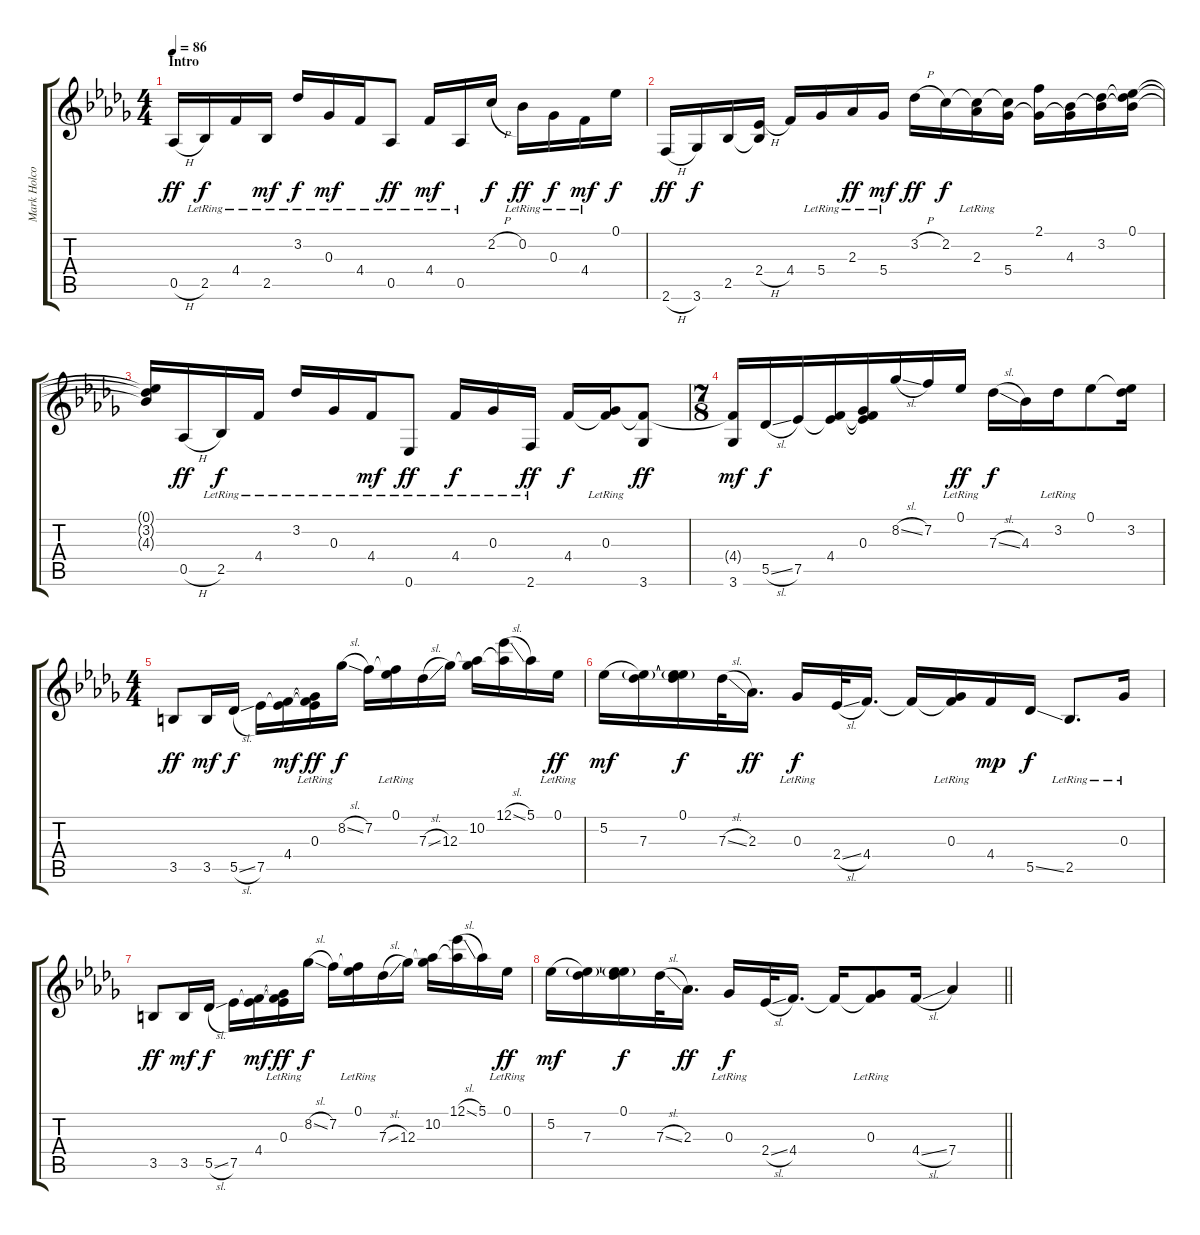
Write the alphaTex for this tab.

\track ("Mark Holcomb - Acoustic Guitar" "Mark Holco") {instrument acousticguitarsteel}
\staff {score tabs}
\tuning (Eb4 Bb3 Gb3 Db3 Ab2 Eb2) {hide}
\ts (4 4)
\section ("" "Intro")
\tempo 86
\clef g2
\ks bbminor
0.5{h}.16{dy ff instrument acousticguitarsteel} 2.5{lr}.16{dy f} 4.4{lr}.16 2.5{lr}.16{dy mf} 3.2{lr}.16{dy f} 0.3{lr}.16{dy mf} 4.4{lr}.16 0.5{lr}.8{dy ff} 4.4{lr}.16{dy mf} 0.5{lr}.16 2.2{h}.16{dy f} 0.2{lr}.16{dy ff} 0.3{lr}.16{dy f} 4.4{lr}.16{dy mf} 0.1.16{dy f} |
2.6{h}.16{dy ff} 3.6.16{dy f} 2.5.16 (2.4{h} 2.5{t}).16 4.4.16 5.4{lr}.16 2.3{lr}.16{dy ff} 5.4{lr}.16{dy mf} 3.2{h}.16{dy ff} 2.2.16{dy f} (2.2{t} 2.3{lr}).16 (2.2{t} 5.4).16 (2.1 5.4{t}).16 (4.3 5.4{t}).16 (3.2 4.3{t}).16 (0.1 3.2{t} 4.3{t}).16 |
(0.1{t} 3.2{t} 4.3{t}).16 0.5{h}.16{dy ff} 2.5{lr}.16{dy f} 4.4{lr}.16 3.2{lr}.16 0.3{lr}.16 4.4{lr}.16{dy mf} 0.6{lr}.8{dy ff} 4.4{lr}.16{dy f} 0.3{lr}.16 2.6{lr}.16{dy ff} 4.4.16{dy f} (0.3{lr} 4.4{t}).16 (4.4{t} 3.6).8{dy ff} |
\ts (7 8)
(4.4{t} 3.6).16{dy mf} 5.5{sl}.16{dy f} 7.5.16 (4.4 7.5{t}).16 (0.3 4.4{t} 7.5{t}).16 8.2{sl}.16 7.2.16 0.1{lr}.16{dy ff} 7.3{sl}.16{dy f} 4.3.16 3.2{lr}.16 0.1.8 (0.1{t} 3.2).16 |
\ts (4 4)
3.5.8{dy ff} 3.5.16{dy mf} 5.5{sl}.16{dy f} 7.5.16 (4.4 7.5{t}).16{dy mf} (0.3{lr} 4.4{t} 7.5{t}).16{dy ff} 8.2{sl}.16{dy f} 7.2.16 (0.1{lr} 7.2{t}).16 7.3{sl}.16 12.3.16 (10.2 12.3{t}).16 (12.1{sl} 10.2{t}).16 5.1.16 0.1{lr}.16{dy ff} |
5.2{be (hold 0 0 60 0)}.16{dy mf} (5.2{t} 7.3).16 (0.1 5.2{t} 7.3{t}).16{dy f} 7.3{sl}.32 2.3.16{d dy ff} 0.3{lr}.16{dy f} 2.4{sl}.32 4.4.16{d} 4.4{t}.16 (0.3{lr} 4.4{t}).16 4.4.16{dy mp} 5.5{ss}.16{dy f} 2.5{lr}.8{d} 0.3{lr}.16 |
3.5.8{dy ff} 3.5.16{dy mf} 5.5{sl}.16{dy f} 7.5.16 (4.4 7.5{t}).16{dy mf} (0.3{lr} 4.4{t} 7.5{t}).16{dy ff} 8.2{sl}.16{dy f} 7.2.16 (0.1{lr} 7.2{t}).16 7.3{sl}.16 12.3.16 (10.2 12.3{t}).16 (12.1{sl} 10.2{t}).16 5.1.16 0.1{lr}.16{dy ff} |
\barLineRight lightlight
5.2{be (hold 0 0 60 0)}.16{dy mf} (5.2{t} 7.3).16 (0.1 5.2{t} 7.3{t}).16{dy f} 7.3{sl}.32 2.3.16{d dy ff} 0.3{lr}.16{dy f} 2.4{sl}.32 4.4.16{d} 4.4{t}.16 (0.3{lr} 4.4{t}).8 4.4{sl}.16 7.4.4
